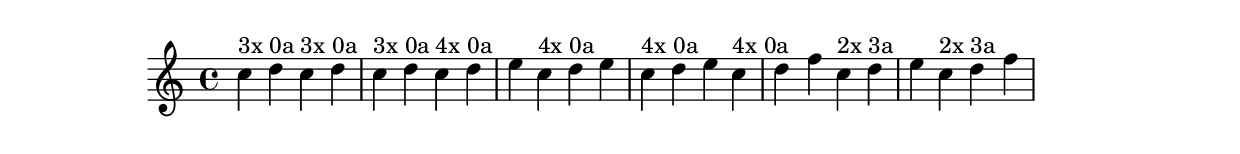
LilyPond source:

#(ly:set-option 'old-relative)
\version "1.9.1"

\header{
texidoc="
LilyPond has three modes for repeats: folded, unfolded and
semi-unfolded.  Unfolded repeats are fully written out. Semi unfolded
repeats have the body written and all alternatives sequentially.
Folded repeats have the body written and all alternatives
simultaneo.ly.  If the number of alternatives is larger than the
repeat count, the excess alternatives are ignored.  If the number of
alternatives is smaller, the first alternative is multiplied to get to
the number of repeats.

Unfolded behavior:
"
}

\score {

  \context Voice \notes\relative c'' {
\repeat unfold 3 { c^"3x 0a" d }
% less alts than body
\repeat unfold 4 { c^"4x 0a" d } \alternative { e f }
% more alts than body
\repeat unfold 2 { c^"2x 3a" d } \alternative { e f g } 
}}


